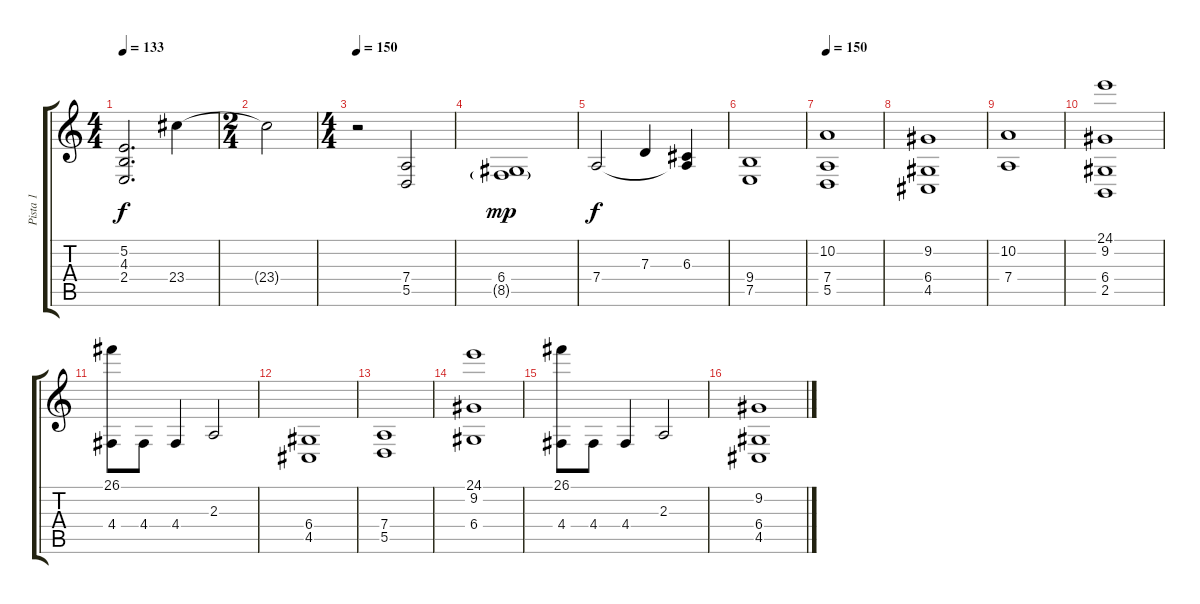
\track ("Pista 1" "Pista 1") {instrument stringensemble1}
\staff {score tabs}
\tuning (E4 B3 G3 D3 A2 E2) {hide}
\ts (4 4)
\tempo 133
\clef g2
\ks c
(5.2{t} 4.3{t} 2.4{t}).2{d dy f} 23.4.4 |
\ts (2 4)
23.4{t}.2 |
\ts (4 4)
\tempo 150
r.2 (7.4 5.5).2 |
(6.4 8.5{g}).1{dy mp} |
7.4.2{dy f} 7.3.4 (6.3 7.4{t}).4 |
(9.4 7.5).1 |
\tempo 150
(10.2 7.4 5.5).1 |
(9.2 6.4 4.5).1 |
(10.2 7.4).1 |
(24.1 9.2 6.4 2.5).1 |
(26.1 4.4).8 4.4.8 4.4.4 2.3.2 |
(6.4 4.5).1 |
(7.4 5.5).1 |
(24.1 9.2 6.4).1 |
(26.1 4.4).8 4.4.8 4.4.4 2.3.2 |
(9.2 6.4 4.5).1
